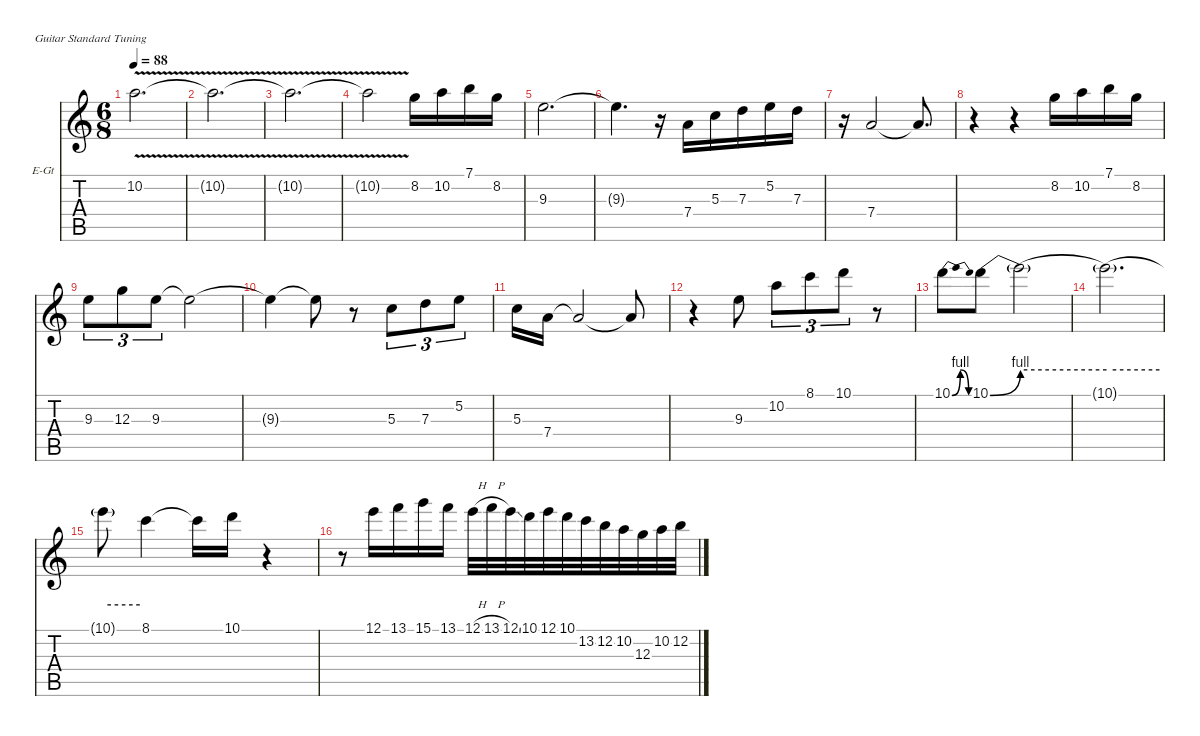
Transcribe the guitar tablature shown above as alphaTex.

\hideDynamics
\bracketExtendMode nobrackets
\firstSystemTrackNameOrientation horizontal
\otherSystemsTrackNameOrientation horizontal
\track ("Solo Gtr            " "E-Gt") {mute instrument distortionguitar}
\staff {score tabs}
\tuning (E4 B3 G3 D3 A2 E2)
\ts (6 8)
\tempo 88
\clef g2
\ks c
10.2{v}.2{d dy fff beam Down} |
10.2{v t}.2{d dy f beam Down} |
10.2{v t}.2{d beam Down} |
10.2{v t}.2{beam Down} 8.2.16{beam Down} 10.2.16{beam Down} 7.1.16{beam Down} 8.2.16{beam Down} |
9.3.2{d beam Down} |
9.3{t}.4{d beam Down} r.16{beam Down} 7.4.16{beam Down} 5.3.16{beam Down} 7.3.16{beam Down} 5.2.16{beam Down} 7.3.16{beam Down} |
r.16{beam Down} 7.4.2{beam Up} 7.4{t}.8{d beam Up} |
r.4{beam Down} r.4{beam Down} 8.2.16{beam Down} 10.2.16{beam Down} 7.1.16{beam Down} 8.2.16{beam Down} |
9.3.8{tu (3 2) beam Down} 12.3.8{tu (3 2) beam Down} 9.3.8{tu (3 2) beam Down} 9.3{t}.2{beam Down} |
9.3{t}.4{beam Down} 9.3{t}.8{beam Down} r.8{beam Down} 5.3.8{tu (3 2) beam Down} 7.3.8{tu (3 2) beam Down} 5.2.8{tu (3 2) beam Down} |
5.3.16{beam Down} 7.4.16{beam Down} 7.4{t}.2{beam Up} 7.4{t}.8{beam Up} |
r.4{beam Down} 9.3.8{beam Down} 10.2.8{tu (3 2) beam Down} 8.1.8{tu (3 2) beam Down} 10.1.8{tu (3 2) beam Down} r.8{beam Down} |
10.1{be (bendrelease 0 0 30 4 30 4 60 0)}.8{dy fff beam Down} 10.1{be (bend 0 0 60 4)}.8{beam Down} 10.1{be (hold 0 4 60 4) t}.2{dy f beam Down} |
10.1{be (hold 0 4 60 4) t}.2{d beam Down} |
10.1{be (hold 0 4 60 4) t}.8{beam Down} 8.1.4{beam Down} 8.1{t}.16{beam Down} 10.1.16{beam Down} r.4{beam Down} |
r.8{beam Down} 12.1.16{beam Down} 13.1.16{beam Down} 15.1.16{beam Down} 13.1.16{beam Down} 12.1{h}.32{beam Down} 13.1{h}.32{beam Down} 12.1{ss}.32{beam Down} 10.1.32{beam Down} 12.1.32{beam Down} 10.1.32{beam Down} 13.2.32{beam Down} 12.2.32{beam Down} 10.2.32{beam Down} 12.3.32{beam Down} 10.2.32{beam Down} 12.2.32{beam Down}
